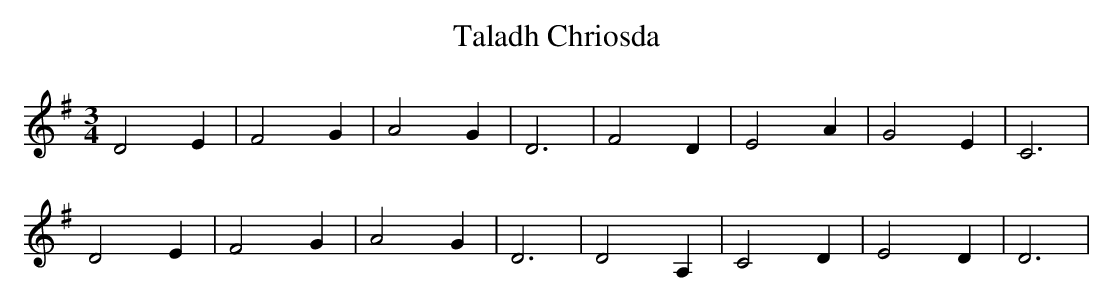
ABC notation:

X:1
T: Taladh Chriosda
M: 3/4
L: 1/8
K: Dmix
D4E2|F4G2|A4G2|D6|F4D2|E4A2|G4E2|C6|
D4E2|F4G2|A4G2|D6|D4A,2|C4D2|E4D2|D6|
